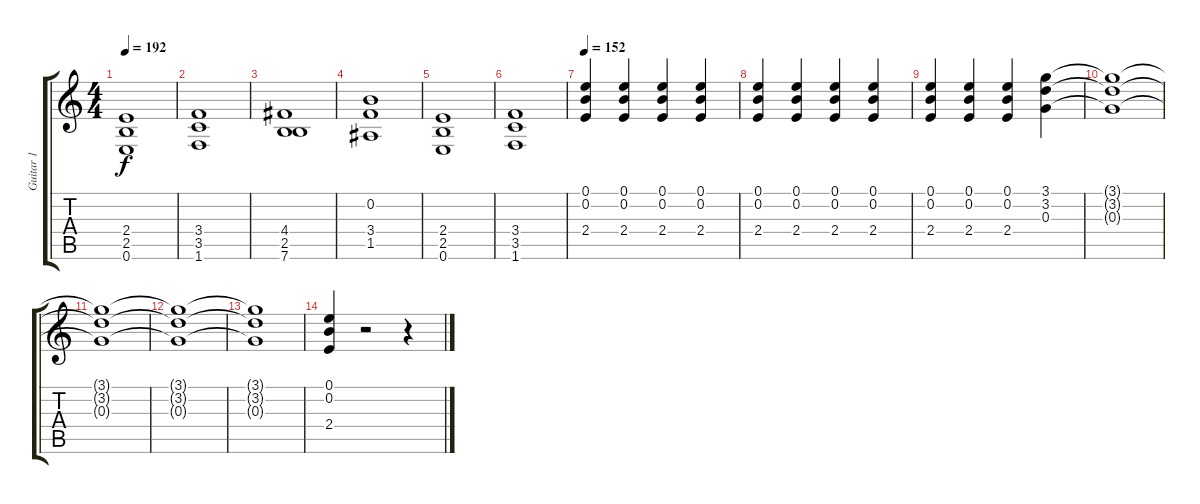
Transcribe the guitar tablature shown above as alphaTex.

\track ("Guitar 1 " "Guitar 1 ") {instrument distortionguitar}
\staff {score tabs}
\tuning (E4 B3 G3 D3 A2 E2) {hide}
\ts (4 4)
\tempo 192
\clef g2
\ks c
(2.4 2.5 0.6).1{dy f} |
(3.4 3.5 1.6).1 |
(4.4 2.5 7.6).1 |
(0.2 3.4 1.5).1 |
(2.4 2.5 0.6).1 |
(3.4 3.5 1.6).1 |
\tempo 152
(0.1 0.2 2.4).4 (0.1 0.2 2.4).4 (0.1 0.2 2.4).4 (0.1 0.2 2.4).4 |
(0.1 0.2 2.4).4 (0.1 0.2 2.4).4 (0.1 0.2 2.4).4 (0.1 0.2 2.4).4 |
(0.1 0.2 2.4).4 (0.1 0.2 2.4).4 (0.1 0.2 2.4).4 (3.1 3.2 0.3).4 |
(3.1{t} 3.2{t} 0.3{t}).1 |
(3.1{t} 3.2{t} 0.3{t}).1 |
(3.1{t} 3.2{t} 0.3{t}).1 |
(3.1{t} 3.2{t} 0.3{t}).1 |
(0.1 0.2 2.4).4 r.2 r.4
